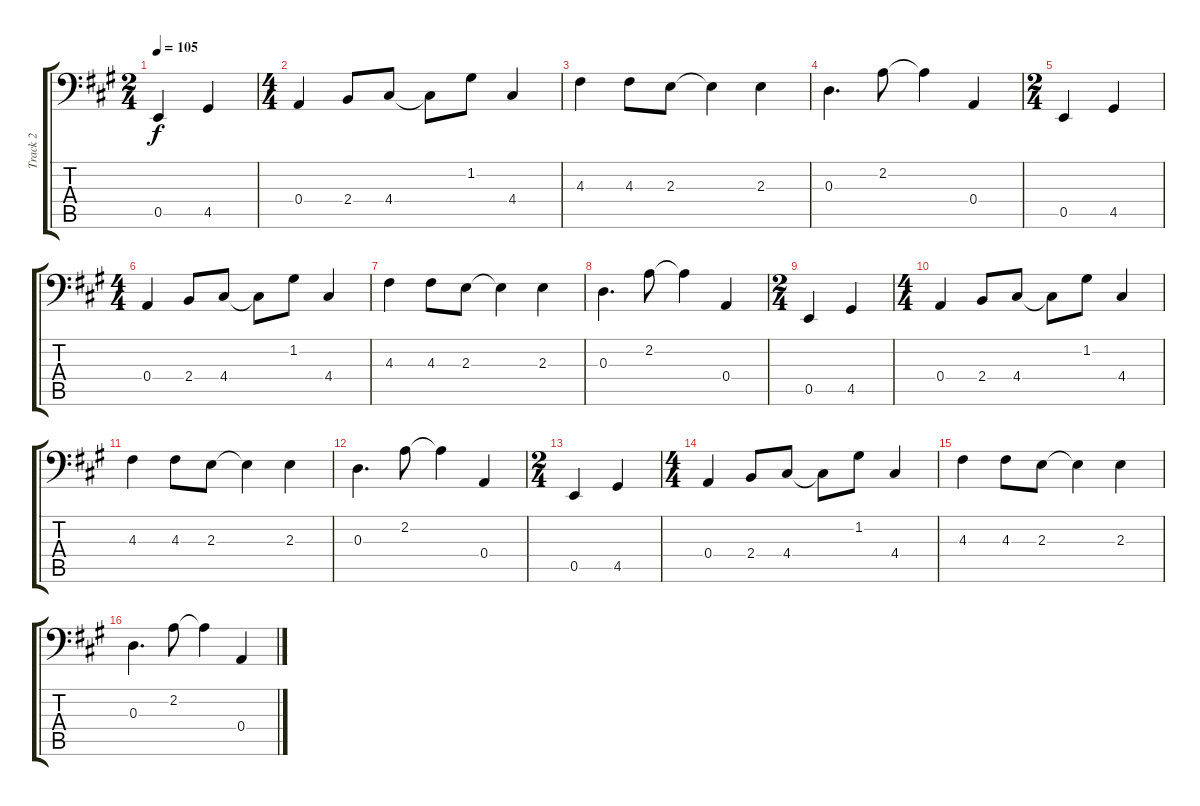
\track ("Track 2" "Track 2") {instrument electricbassfinger}
\staff {score tabs}
\tuning (C3 G2 D2 A1 E1 B0) {hide}
\ts (2 4)
\tempo 105
\clef f4
\ks a
0.5.4{dy f} 4.5.4 |
\ts (4 4)
0.4.4 2.4.8 4.4.8 4.4{t}.8 1.2.8 4.4.4 |
4.3.4 4.3.8 2.3.8 2.3{t}.4 2.3.4 |
0.3.4{d} 2.2.8 2.2{t}.4 0.4.4 |
\ts (2 4)
0.5.4 4.5.4 |
\ts (4 4)
0.4.4 2.4.8 4.4.8 4.4{t}.8 1.2.8 4.4.4 |
4.3.4 4.3.8 2.3.8 2.3{t}.4 2.3.4 |
0.3.4{d} 2.2.8 2.2{t}.4 0.4.4 |
\ts (2 4)
0.5.4 4.5.4 |
\ts (4 4)
0.4.4 2.4.8 4.4.8 4.4{t}.8 1.2.8 4.4.4 |
4.3.4 4.3.8 2.3.8 2.3{t}.4 2.3.4 |
0.3.4{d} 2.2.8 2.2{t}.4 0.4.4 |
\ts (2 4)
0.5.4 4.5.4 |
\ts (4 4)
0.4.4 2.4.8 4.4.8 4.4{t}.8 1.2.8 4.4.4 |
4.3.4 4.3.8 2.3.8 2.3{t}.4 2.3.4 |
0.3.4{d} 2.2.8 2.2{t}.4 0.4.4
